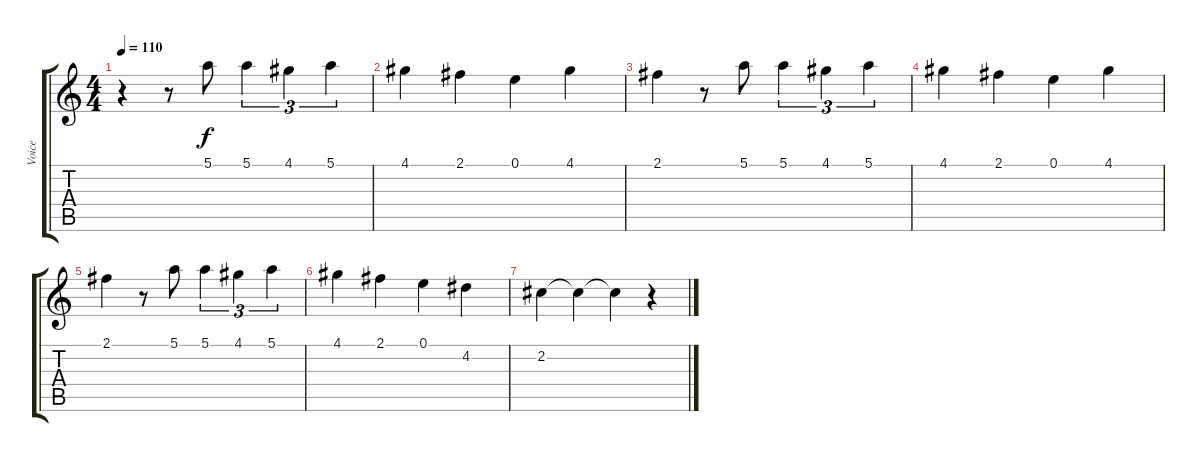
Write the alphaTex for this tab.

\track ("Voice" "Voice") {instrument overdrivenguitar}
\staff {score tabs}
\tuning (E4 B3 G3 D3 A2 E2) {hide}
\ts (4 4)
\tempo 110
\clef g2
\ks c
r.4{dy f} r.8 5.1.8 5.1.4{tu (3 2)} 4.1.4{tu (3 2)} 5.1.4{tu (3 2)} |
4.1.4 2.1.4 0.1.4 4.1.4 |
2.1.4 r.8 5.1.8 5.1.4{tu (3 2)} 4.1.4{tu (3 2)} 5.1.4{tu (3 2)} |
4.1.4 2.1.4 0.1.4 4.1.4 |
2.1.4 r.8 5.1.8 5.1.4{tu (3 2)} 4.1.4{tu (3 2)} 5.1.4{tu (3 2)} |
4.1.4 2.1.4 0.1.4 4.2.4 |
2.2.4 2.2{t}.4 2.2{t}.4 r.4
